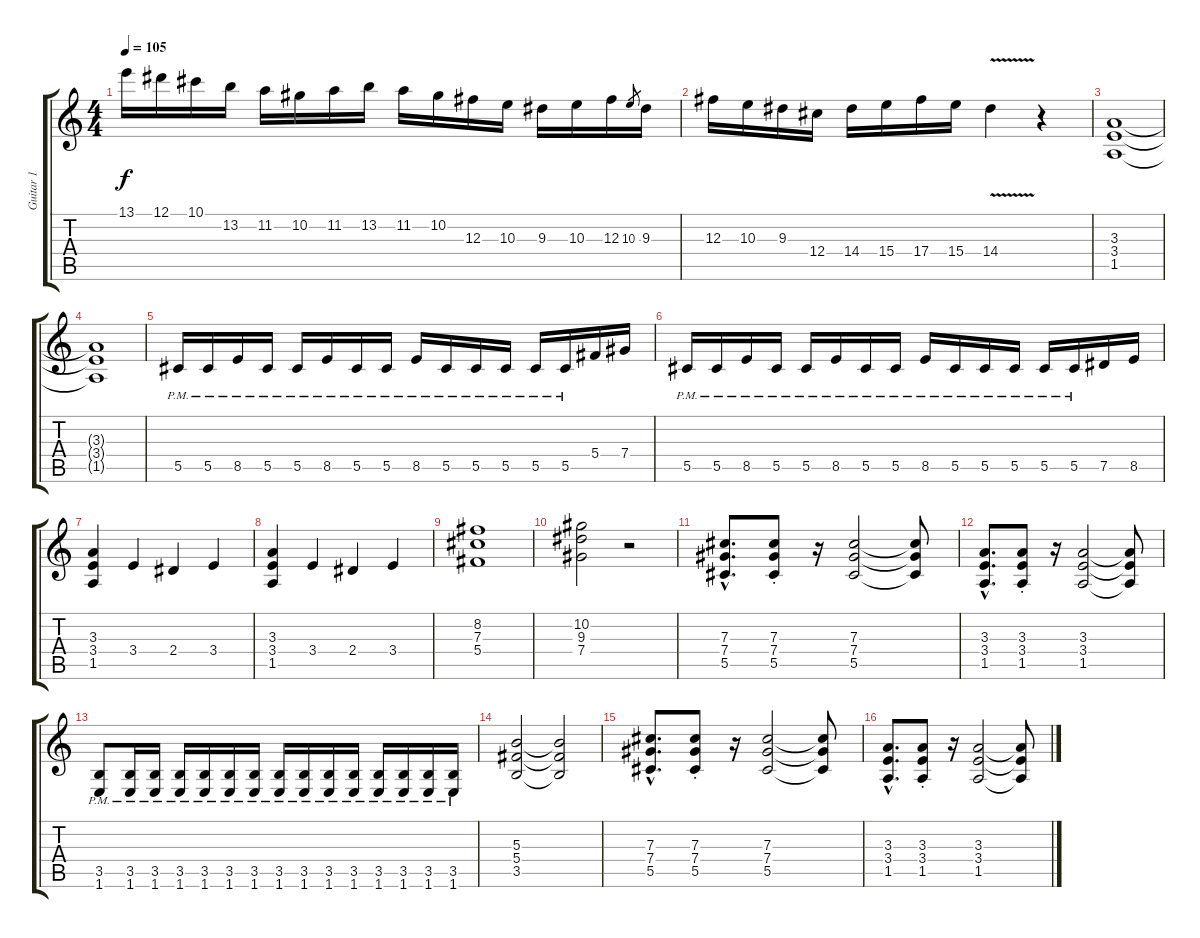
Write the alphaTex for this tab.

\track ("Guitar 1" "Guitar 1") {instrument distortionguitar}
\staff {score tabs}
\tuning (Eb4 Bb3 Gb3 Db3 Ab2 Eb2) {hide}
\ts (4 4)
\tempo 105
\clef g2
\ks c
13.1.16{dy f} 12.1.16 10.1.16 13.2.16 11.2.16 10.2.16 11.2.16 13.2.16 11.2.16 10.2.16 12.3.16 10.3.16 9.3.16 10.3.16 12.3.16 10.3.8{gr} 9.3.16 |
12.3.16 10.3.16 9.3.16 12.4.16 14.4.16 15.4.16 17.4.16 15.4.16 14.4{v}.4 r.4 |
(3.3 3.4 1.5).1 |
(3.3{t} 3.4{t} 1.5{t}).1 |
5.5{pm}.16{txt ""} 5.5{pm}.16 8.5{pm}.16 5.5{pm}.16 5.5{pm}.16 8.5{pm}.16 5.5{pm}.16 5.5{pm}.16 8.5{pm}.16 5.5{pm}.16 5.5{pm}.16 5.5{pm}.16 5.5{pm}.16 5.5{pm}.16 5.4.16 7.4.16 |
5.5{pm}.16{txt ""} 5.5{pm}.16 8.5{pm}.16 5.5{pm}.16 5.5{pm}.16 8.5{pm}.16 5.5{pm}.16 5.5{pm}.16 8.5{pm}.16 5.5{pm}.16 5.5{pm}.16 5.5{pm}.16 5.5{pm}.16 5.5{pm}.16 7.5.16 8.5.16 |
(3.3 3.4 1.5).4 3.4.4 2.4.4 3.4.4 |
(3.3 3.4 1.5).4 3.4.4 2.4.4 3.4.4 |
(8.2 7.3 5.4).1 |
(10.2 9.3 7.4).2 r.2 |
(7.3{hac} 7.4{hac} 5.5{hac}).8{d} (7.3 7.4 5.5{st}).8 r.16 (7.3 7.4 5.5).2 (7.3{t} 7.4{t} 5.5{t}).8 |
(3.3{hac} 3.4{hac} 1.5{hac}).8{d} (3.3 3.4 1.5{st}).8 r.16 (3.3 3.4 1.5).2 (3.3{t} 3.4{t} 1.5{t}).8 |
(3.5 1.6{pm}).8 (3.5 1.6{pm}).16 (3.5 1.6{pm}).16 (3.5 1.6{pm}).16 (3.5 1.6{pm}).16 (3.5 1.6{pm}).16 (3.5 1.6{pm}).16 (3.5 1.6{pm}).16 (3.5 1.6{pm}).16 (3.5 1.6{pm}).16 (3.5 1.6{pm}).16 (3.5 1.6{pm}).16 (3.5 1.6{pm}).16 (3.5 1.6{pm}).16 (3.5 1.6{pm}).16 |
(5.3 5.4 3.5).2 (5.3{t} 5.4{t} 3.5{t}).2 |
(7.3{hac} 7.4{hac} 5.5{hac}).8{d} (7.3 7.4 5.5{st}).8 r.16 (7.3 7.4 5.5).2 (7.3{t} 7.4{t} 5.5{t}).8 |
(3.3{hac} 3.4{hac} 1.5{hac}).8{d} (3.3 3.4 1.5{st}).8 r.16 (3.3 3.4 1.5).2 (3.3{t} 3.4{t} 1.5{t}).8
